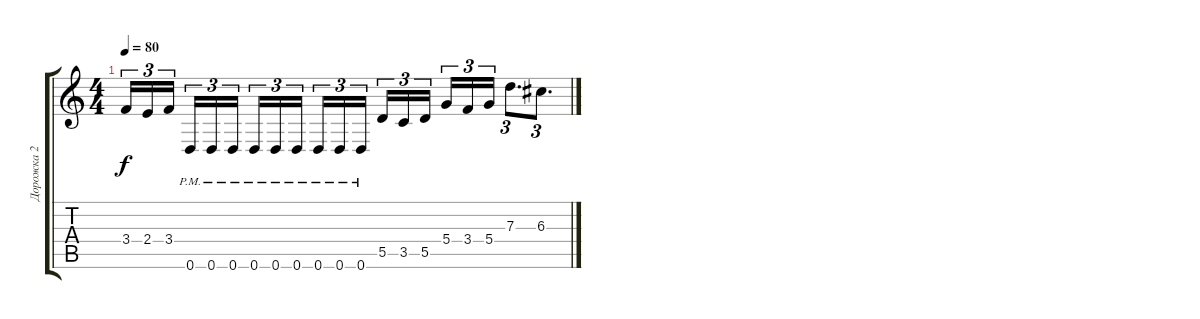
\track ("Дорожка 2" "Дорожка 2") {instrument overdrivenguitar}
\staff {score tabs}
\tuning (E4 B3 G3 D3 A2 D2) {hide}
\ts (4 4)
\tempo 80
\clef g2
\ks c
3.4.16{tu (3 2) dy f} 2.4.16{tu (3 2)} 3.4.16{tu (3 2) beam splitsecondary} 0.6{pm}.16{tu (3 2)} 0.6{pm}.16{tu (3 2)} 0.6{pm}.16{tu (3 2)} 0.6{pm}.16{tu (3 2)} 0.6{pm}.16{tu (3 2)} 0.6{pm}.16{tu (3 2) beam splitsecondary} 0.6{pm}.16{tu (3 2)} 0.6{pm}.16{tu (3 2)} 0.6{pm}.16{tu (3 2)} 5.5.16{tu (3 2)} 3.5.16{tu (3 2)} 5.5.16{tu (3 2) beam splitsecondary} 5.4.16{tu (3 2)} 3.4.16{tu (3 2)} 5.4.16{tu (3 2)} 7.3.8{d tu (3 2)} 6.3.8{d tu (3 2)}
